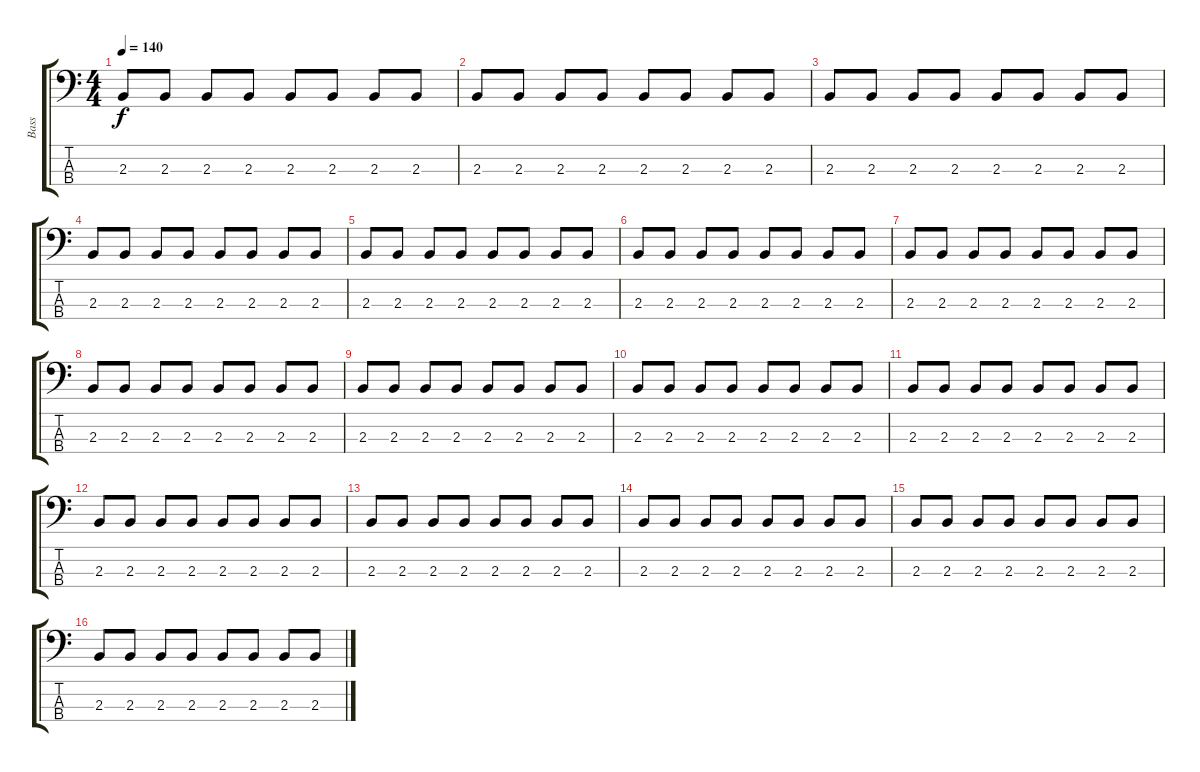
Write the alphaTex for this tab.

\track ("Bass" "Bass") {instrument electricbassfinger}
\staff {score tabs}
\tuning (G2 D2 A1 D1) {hide}
\ts (4 4)
\tempo 140
\clef f4
\ks c
2.3.8{dy f} 2.3.8 2.3.8 2.3.8 2.3.8 2.3.8 2.3.8 2.3.8 |
2.3.8{volume 12} 2.3.8 2.3.8 2.3.8 2.3.8 2.3.8 2.3.8 2.3.8 |
2.3.8 2.3.8 2.3.8 2.3.8 2.3.8 2.3.8 2.3.8 2.3.8 |
2.3.8 2.3.8 2.3.8 2.3.8 2.3.8 2.3.8 2.3.8 2.3.8 |
2.3.8 2.3.8 2.3.8 2.3.8 2.3.8 2.3.8 2.3.8 2.3.8 |
2.3.8 2.3.8 2.3.8 2.3.8 2.3.8 2.3.8 2.3.8 2.3.8 |
2.3.8 2.3.8 2.3.8 2.3.8 2.3.8 2.3.8 2.3.8 2.3.8 |
2.3.8 2.3.8 2.3.8 2.3.8 2.3.8 2.3.8 2.3.8 2.3.8 |
2.3.8 2.3.8 2.3.8 2.3.8 2.3.8 2.3.8 2.3.8 2.3.8 |
2.3.8 2.3.8 2.3.8 2.3.8 2.3.8 2.3.8 2.3.8 2.3.8 |
2.3.8 2.3.8 2.3.8 2.3.8 2.3.8 2.3.8 2.3.8 2.3.8 |
2.3.8 2.3.8 2.3.8 2.3.8 2.3.8 2.3.8 2.3.8 2.3.8 |
2.3.8 2.3.8 2.3.8 2.3.8 2.3.8 2.3.8 2.3.8 2.3.8 |
2.3.8 2.3.8 2.3.8 2.3.8 2.3.8 2.3.8 2.3.8 2.3.8 |
2.3.8 2.3.8 2.3.8 2.3.8 2.3.8 2.3.8 2.3.8 2.3.8 |
2.3.8 2.3.8 2.3.8 2.3.8 2.3.8 2.3.8 2.3.8 2.3.8
